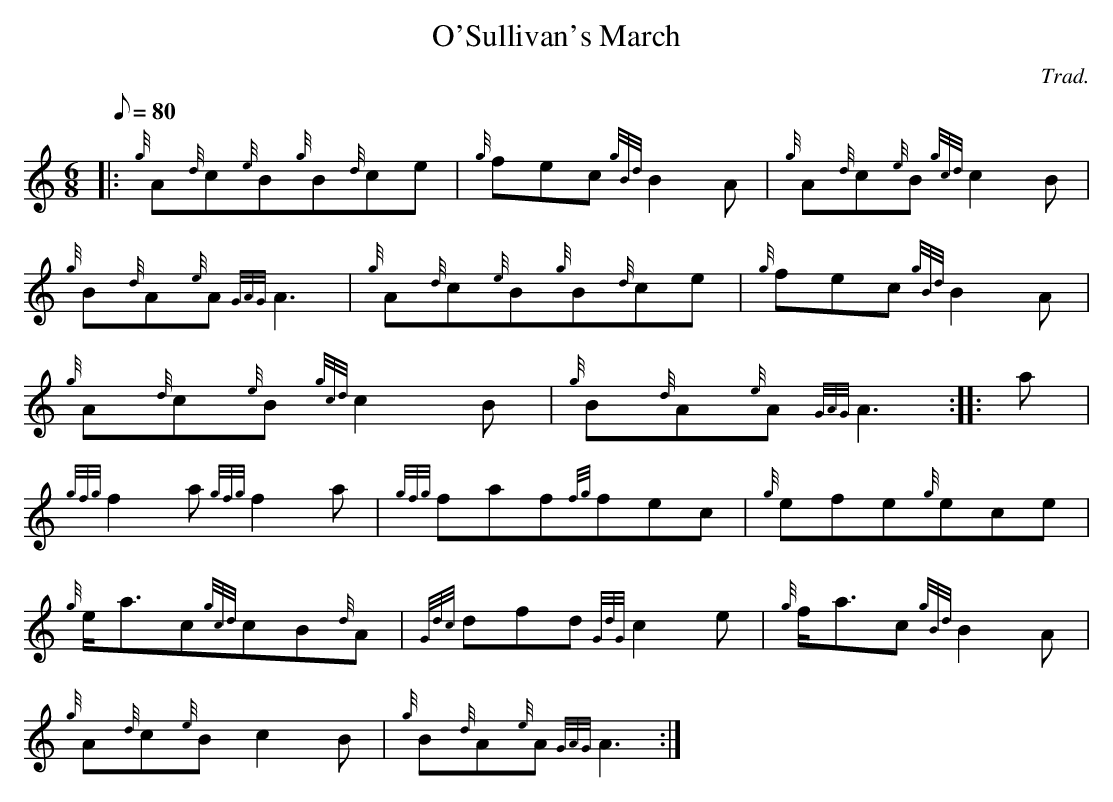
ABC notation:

X:1
T:O'Sullivan's March
M:6/8
L:1/8
Q:80
C:Trad.
K:HP
|: {g}A{d}c{e}B{g}B{d}ce | \
{g}fec{gBd}B2A | \
{g}A{d}c{e}B{gcd}c2B |
{g}B{d}A{e}A{GAG}A3 | \
{g}A{d}c{e}B{g}B{d}ce | \
{g}fec{gBd}B2A |
{g}A{d}c{e}B{gcd}c2B | \
{g}B{d}A{e}A{GAG}A3 :: \
a |
{gfg}f2a{gfg}f2a | \
{gfg}faf{fg}fec | \
{g}efe{g}ece |
{g}e/2a3/2c{gcd}cB{d}A | \
{Gdc}dfd{GdG}c2e | \
{g}f/2a3/2c{gBd}B2A |
{g}A{d}c{e}Bc2B | \
{g}B{d}A{e}A{GAG}A3 :|
